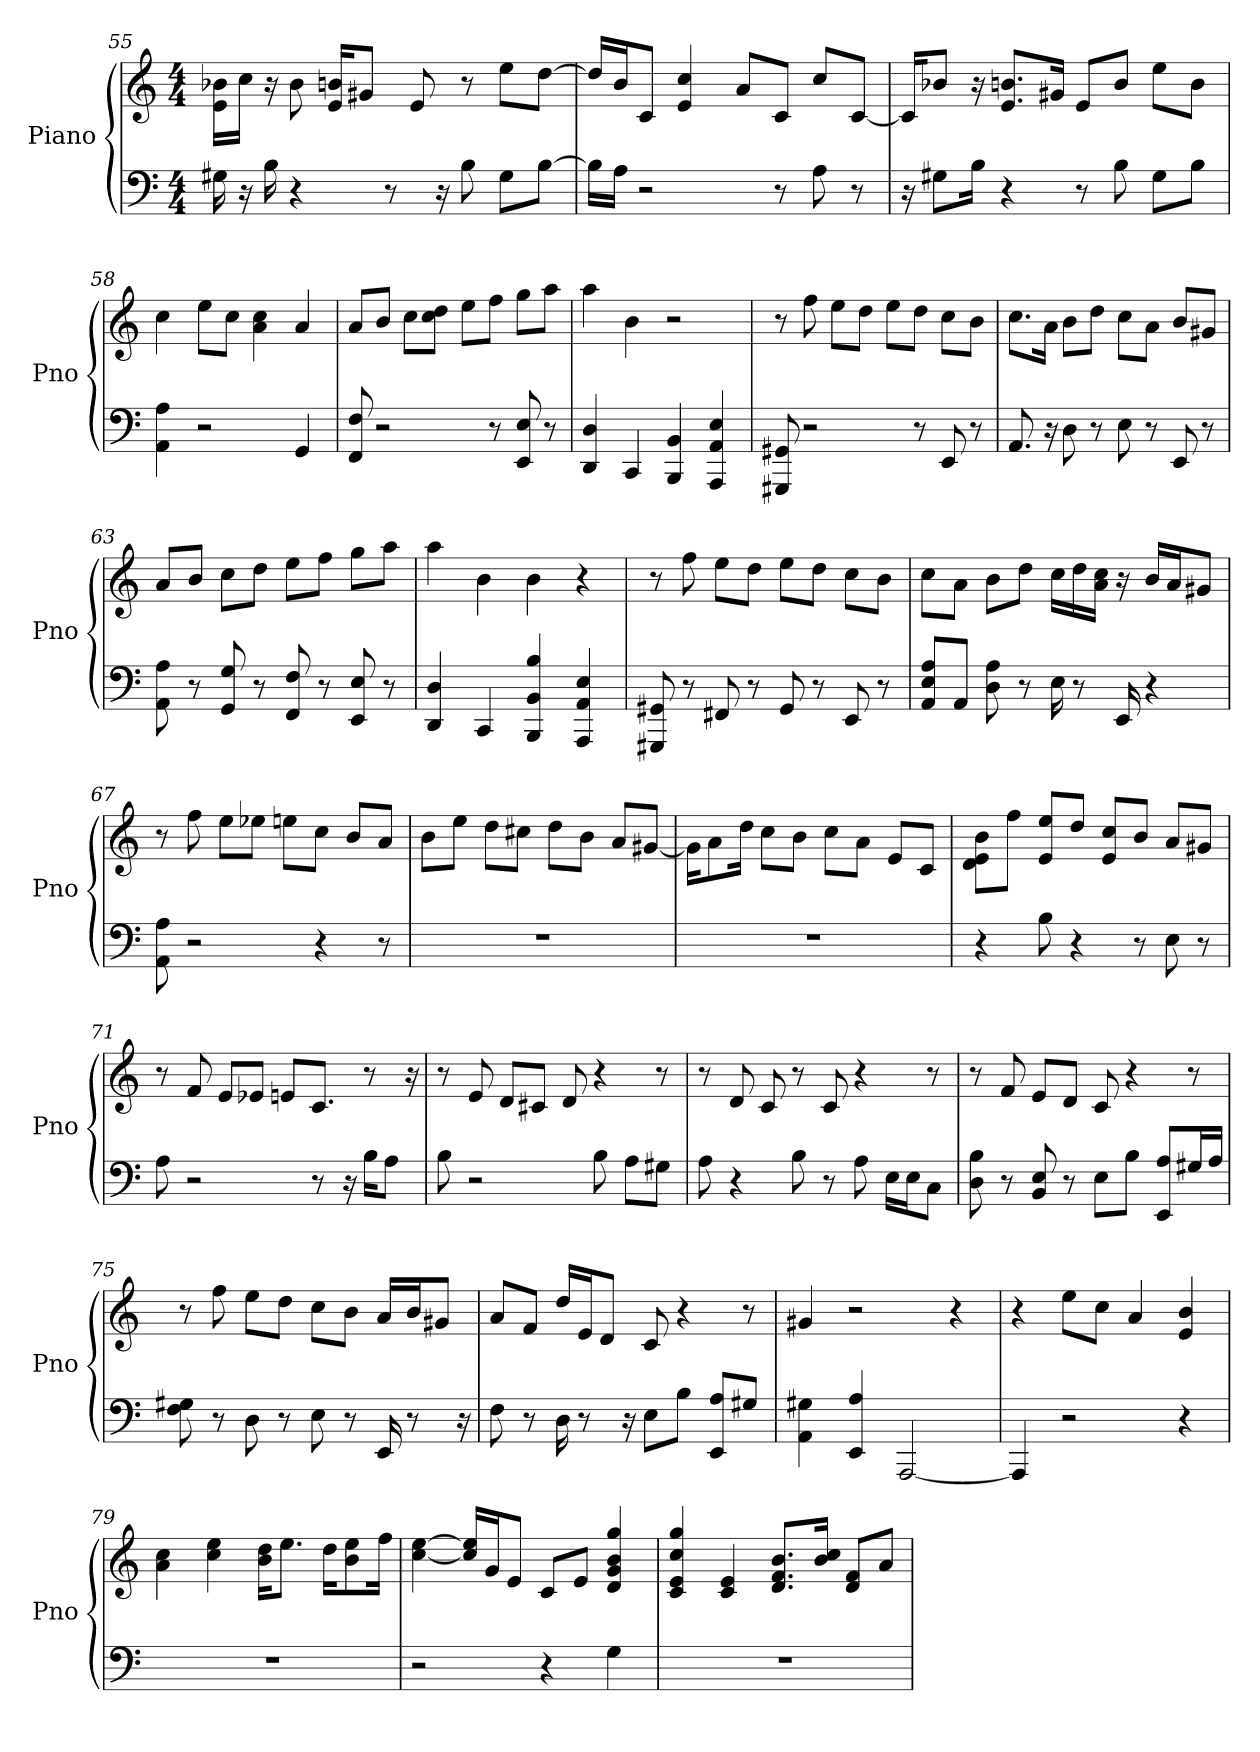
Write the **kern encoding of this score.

**kern	**kern
*part1	*part1
*staff2	*staff1
*I"Piano	*
*I'Pno	*
*clefF4	*clefG2
*k[]	*k[]
*C:	*C:
*M4/4	*M4/4
=55	=55
16G#	16b-\ 16e\LL
16r	16cc\JJ
16B	16r
4r	8b-
.	16e/ 16b/KL
.	8g#/J
8r	.
.	8e
16r	.
8B	8r
8G#\L	8ee\L
[8B\J	[8dd\J
=56	=56
16B\LL]	16dd/LL]
16A\JJ	16b/J
2r	8c/J
.	4e 4cc
.	8a/L
8r	8c/J
8A	8cc/L
8r	[8c/J
=57	=57
16r	16c/KL]
8G#\L	8b-/J
16B\Jk	16r
4r	8.e/ 8.b/L
.	16g#/Jk
8r	8e/L
8B	8b/J
8G#\L	8ee\L
8B\J	8b\J
=58	=58
4A 4AA	4cc
2r	8ee\L
.	8cc\J
.	4cc 4a
4GG	4a
=59	=59
8F 8FF	8a/L
2r	8b/J
.	8cc\L
.	8dd\ 8cc\J
.	8ee\L
8r	8ff\J
8E 8EE	8gg\L
8r	8aa\J
=60	=60
4D 4DD	4aa
4CC	4b
4BB 4BBB	2r
4AA 4E 4AAA	.
=61	=61
8GG# 8GGG#	8r
2r	8ff
.	8ee\L
.	8dd\J
.	8ee\L
8r	8dd\J
8EE	8cc\L
8r	8b\J
=62	=62
8.AA	8.cc\L
16r	16a\Jk
8D	8b\L
8r	8dd\J
8E	8cc\L
8r	8a\J
8EE	8b/L
8r	8g#/J
=63	=63
8AA 8A	8a/L
8r	8b/J
8G 8GG	8cc\L
8r	8dd\J
8F 8FF	8ee\L
8r	8ff\J
8EE 8E	8gg\L
8r	8aa\J
=64	=64
4DD 4D	4aa
4CC	4b
4B 4BB 4BBB	4b
4AA 4AAA 4E	4r
=65	=65
8GGG# 8GG#	8r
8r	8ff
8FF#	8ee\L
8r	8dd\J
8GG#	8ee\L
8r	8dd\J
8EE	8cc\L
8r	8b\J
=66	=66
8E/ 8AA/ 8A/L	8cc\L
8AA/J	8a\J
8D 8A	8b\L
8r	8dd\J
16E	16cc\LL
8r	16dd\
.	16a\ 16cc\JJ
16EE	16r
4r	16b/LL
.	16a/J
.	8g#/J
=67	=67
8A 8AA	8r
2r	8ff
.	8ee\L
.	8ee-\J
.	8ee\L
4r	8cc\J
.	8b/L
8r	8a/J
=68	=68
1r	8b\L
.	8ee\J
.	8dd\L
.	8cc#\J
.	8dd\L
.	8b\J
.	8a/L
.	[8g#/J
=69	=69
1r	16g#\KL]
.	8a\
.	16dd\Jk
.	8cc\L
.	8b\J
.	8cc\L
.	8a\J
.	8e/L
.	8c/J
=70	=70
4r	8b\ 8d\ 8e\L
.	8ff\J
8B	8e/ 8ee/L
4r	8dd/J
.	8e/ 8cc/L
8r	8b/J
8E	8a/L
8r	8g#/J
=71	=71
8A	8r
2r	8f
.	8e/L
.	8e-/J
.	8e/L
8r	8.c/J
16r	.
16B\KL	8r
8A\J	.
.	16r
=72	=72
8B	8r
2r	8e
.	8d/L
.	8c#/J
.	8d
8B	4r
8A\L	.
8G#\J	8r
=73	=73
8A	8r
4r	8d
.	8c
8B	8r
8r	8c
8A	4r
16E\LL	.
16E\J	.
8C\J	8r
=74	=74
8D 8B	8r
8r	8f
8E 8BB	8e/L
8r	8d/J
8E\L	8c
8B\J	4r
8EE/ 8A/L	.
16G#/L	8r
16A/JJ	.
=75	=75
8G# 8F	8r
8r	8ff
8D	8ee\L
8r	8dd\J
8E	8cc\L
8r	8b\J
16EE	16a/LL
8r	16b/J
.	8g#/J
16r	.
=76	=76
8F	8a/L
8r	8f/J
16D	16dd/LL
8r	16e/J
.	8d/J
16r	.
8E\L	8c
8B\J	4r
8EE/ 8A/L	.
8G#/J	8r
=77	=77
4AA 4G#	4g#
4EE 4A	2r
[2AAA	.
.	4r
=78	=78
4AAA]	4r
2r	8ee\L
.	8cc\J
.	4a
4r	4e 4b
=79	=79
1r	4cc 4a
.	4ee 4cc
.	16dd\ 16b\KL
.	8.ee\J
.	16dd\KL
.	8b\ 8ee\
.	16ff\Jk
=80	=80
2r	[4ee [4cc
.	16ee]/ 16cc]/LL
.	16g/J
.	8e/J
4r	8c/L
.	8e/J
4G	4g 4b 4d 4gg
=81	=81
1r	4e 4cc 4c 4gg
.	4e 4c
.	8.f/ 8.b/ 8.d/L
.	16cc/ 16b/Jk
.	8f/ 8d/L
.	8a/J
=	=
*-	*-
